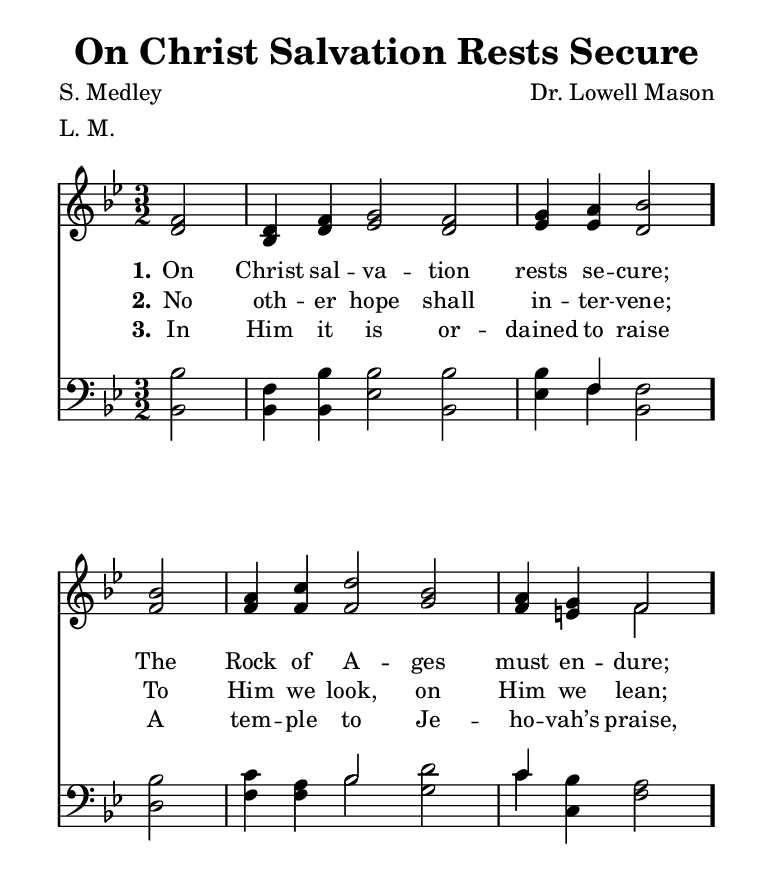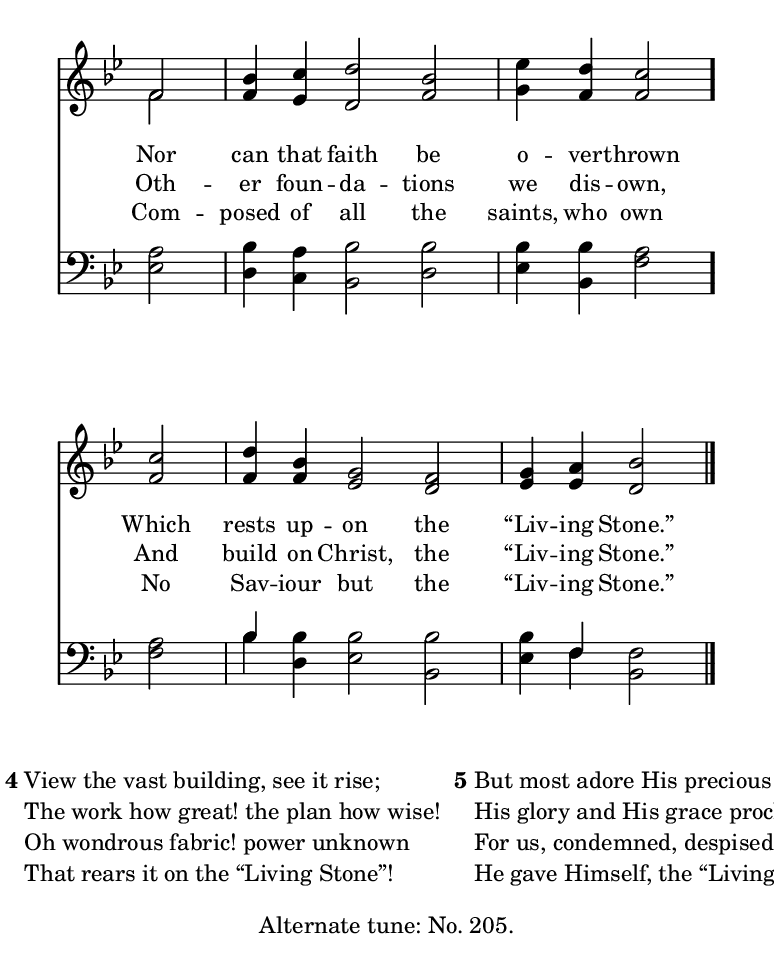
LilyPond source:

\include "common/global.ily"
\paper {
  \include "common/paper.ily"
  ragged-bottom = ##t
  ragged-last-bottom = ##t
  systems-per-page = ##f
  system-system-spacing.padding = 11
}

\header{
  %gospel
  hymnnumber = "91"
  title = "On Christ Salvation Rests Secure"
  tunename = "Hebron"
  meter = "L. M."
  poet = "S. Medley"
  composer = "Dr. Lowell Mason"
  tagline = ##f
}

% for fermata in MIDI
ta = { \tempo 2=60 }
tb = { \tempo 2=30 }

patternAA = { c2 | c4 c4 c2 c2 | c4 c4 c2 }

global = {
  \include "common/overrides.ily"
  \override Staff.TimeSignature.style = #'numbered
  \time 3/2
  \override Score.MetronomeMark.transparent = ##t % hide all fermata changes too
  \ta
  \key bes \major
  \partial 2
  \autoBeamOff
}

notesSoprano = {
\global
\relative c' {

  \changePitch \patternAA { f | d f g f | g a bes }
  \changePitch \patternAA { bes | a c d bes | a g f }
  \changePitch \patternAA { f | bes c d bes | ees d c }
  \changePitch \patternAA { c | d bes g f | g a bes }

  \bar "|."

}
}

notesAlto = {
\global
\relative e' {

  \changePitch \patternAA { d bes d ees d | ees ees d }
  \changePitch \patternAA { f | f f f g | f e f }
  \changePitch \patternAA { f | f ees d f | g f f }
  \changePitch \patternAA { f | f f ees d | ees ees d }

}
}

notesTenor = {
\global
\relative a {

  \changePitch \patternAA { bes | f bes bes bes | bes f f }
  \changePitch \patternAA { bes | c a bes d | c bes a }
  \changePitch \patternAA { a | bes a bes bes | bes bes a }
  \changePitch \patternAA { a | bes bes bes bes | bes f f }

}
}

notesBass = {
\global
\relative f, {

  \changePitch \patternAA { bes | bes bes ees bes | ees f bes, }
  \changePitch \patternAA { d | f f bes g | c c, f }
  \changePitch \patternAA { ees | d c bes d | ees bes f' }
  \changePitch \patternAA { f | bes d, ees bes | ees f bes, }

}
}

wordsA = \lyricmode {
\set stanza = "1."

On Christ sal -- va -- tion rests se -- cure; \bar "."
The Rock of A -- ges must en -- dure; \bar "." \break
Nor can that faith be o -- ver -- thrown \bar "."
Which rests up -- on the “Liv -- ing Stone.” \bar "." \break

}

wordsB = \lyricmode {
\set stanza = "2."

No oth -- er hope shall in -- ter -- vene;
To Him we look, on Him we lean;
Oth -- er foun -- da -- tions we dis -- own,
And build on Christ, the “Liv -- ing Stone.”

}

wordsC = \lyricmode {
\set stanza = "3."

In Him it is or -- dained to raise
A tem -- ple to Je -- ho -- vah’s praise,
Com -- posed of all the saints, who own
No Sav -- iour but the “Liv -- ing Stone.”

}

wordsD = \markuplist {

\line { View the vast building, see it rise; }
\line { The work how great! the plan how wise! }
\line { Oh wondrous fabric! power unknown }
\line { That rears it on the “Living Stone”! }

}
wordsE = \markuplist {

\line { But most adore His precious name; }
\line { His glory and His grace proclaim; }
\line { For us, condemned, despised, undone, }
\line { He gave Himself, the “Living Stone.” }

}

\score {
  \context ChoirStaff <<
    \context Staff = upper <<
      \set Staff.autoBeaming = ##f
      \set ChoirStaff.systemStartDelimiter = #'SystemStartBar
      \set ChoirStaff.printPartCombineTexts = ##f
      \partcombine #'(2 . 9) \notesSoprano \notesAlto
      \context NullVoice = sopranos { \voiceOne << \notesSoprano >> }
      \context NullVoice = altos { \voiceTwo << \notesAlto >> }
      \context Lyrics = one   \lyricsto sopranos \wordsA
      \context Lyrics = two   \lyricsto sopranos \wordsB
      \context Lyrics = three \lyricsto sopranos \wordsC
    >>
    \context Staff = men <<
      \set Staff.autoBeaming = ##f
      \clef bass
      \set ChoirStaff.printPartCombineTexts = ##f
      \partcombine #'(2 . 9) \notesTenor \notesBass
      \context NullVoice = tenors { \voiceOne << \notesTenor >> }
      \context NullVoice = basses { \voiceTwo << \notesBass >> }
    >>
  >>
  \layout {
    \include "common/layout.ily"
  }
  \midi{
    \include "common/midi.ily"
  }
}

\noPageBreak

\markup { \fill-line {
  \hspace #0.1
  \line{ \bold 4 \column { \wordsD } }
  \hspace #0.1
  \line{ \bold 5 \column { \wordsE } }
  \hspace #0.1
} }

\noPageBreak

\markup { \vspace #2 \fill-line { \raise #2 \line { Alternate tune: No. 205. } } }

\version "2.19.49"  % necessary for upgrading to future LilyPond versions.

% vi:set et ts=2 sw=2 ai nocindent syntax=lilypond:
